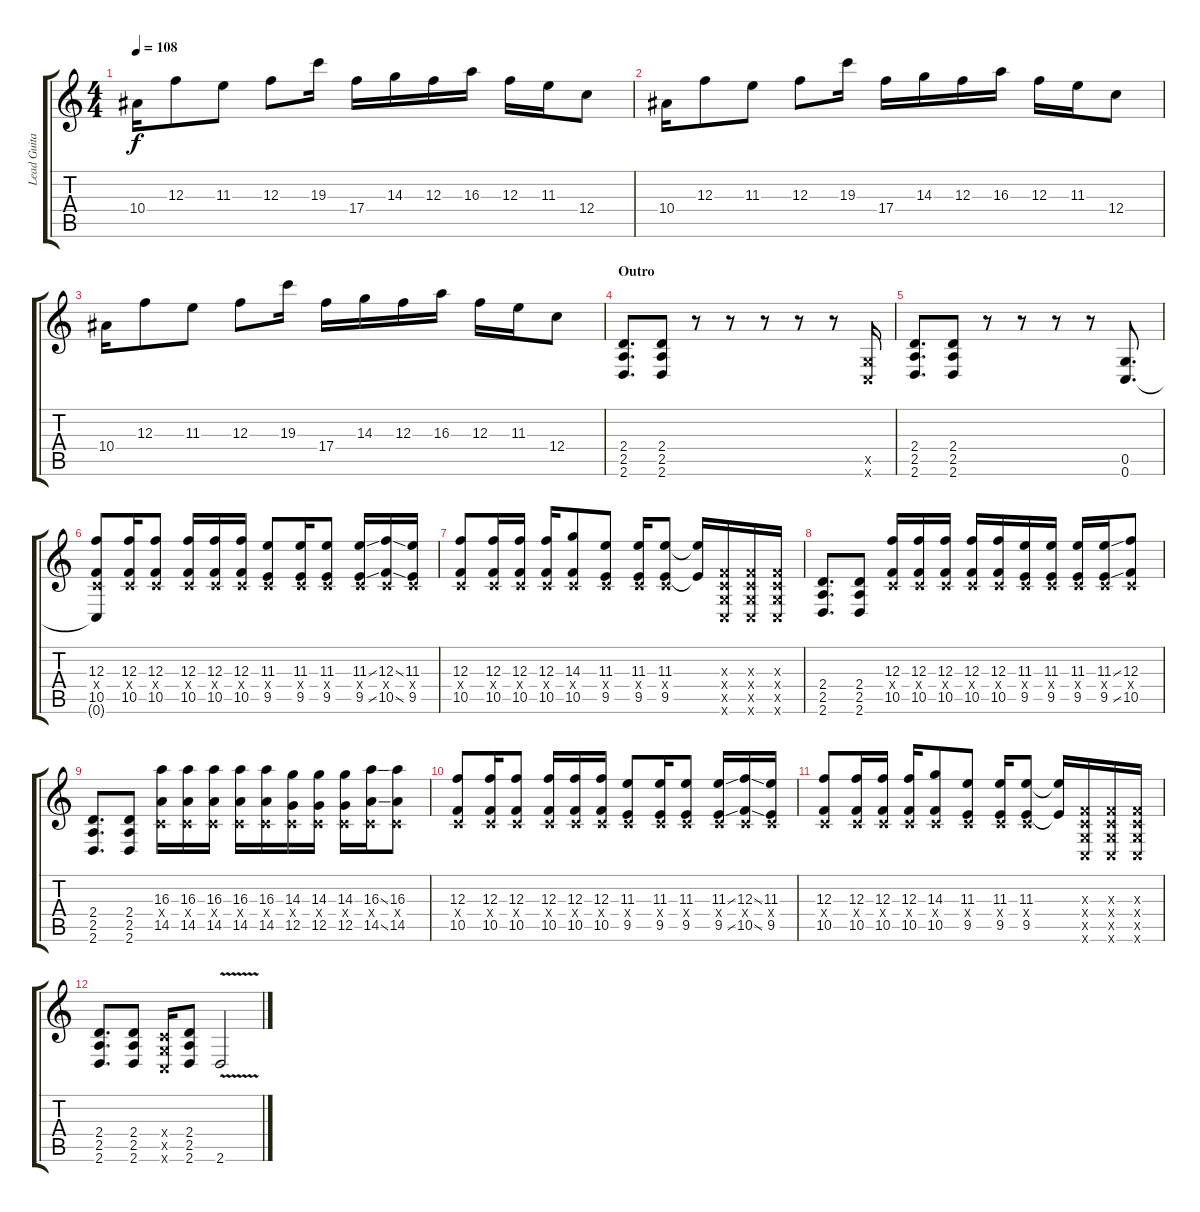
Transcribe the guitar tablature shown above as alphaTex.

\track ("Lead Guitar - Omar Espinosa" "Lead Guita") {instrument distortionguitar}
\staff {score tabs}
\tuning (D4 A3 F3 C3 G2 C2) {hide}
\ts (4 4)
\tempo 108
\clef g2
\ks c
10.4.16{dy f} 12.3.8 11.3.8 12.3.8 19.3.16 17.4.16 14.3.16 12.3.16 16.3.16 12.3.16 11.3.16 12.4.8 |
10.4.16 12.3.8 11.3.8 12.3.8 19.3.16 17.4.16 14.3.16 12.3.16 16.3.16 12.3.16 11.3.16 12.4.8 |
10.4.16 12.3.8 11.3.8 12.3.8 19.3.16 17.4.16 14.3.16 12.3.16 16.3.16 12.3.16 11.3.16 12.4.8 |
\section ("" "Outro")
(2.4 2.5 2.6).8{d} (2.4 2.5 2.6).8 r.8 r.8 r.8 r.8 r.8 (0.5{x} 0.6{x}).16 |
(2.4 2.5 2.6).8{d} (2.4 2.5 2.6).8 r.8 r.8 r.8 r.8 (0.5 0.6).8{d} |
(12.3 0.4{x} 10.5 0.6{t}).8 (12.3 0.4{x} 10.5).16 (12.3 0.4{x} 10.5).8 (12.3 0.4{x} 10.5).16 (12.3 0.4{x} 10.5).16 (12.3 0.4{x} 10.5).16 (11.3 0.4{x} 9.5).8 (11.3 0.4{x} 9.5).16 (11.3 0.4{x} 9.5).8 (11.3{ss} 0.4{x} 9.5{ss}).16 (12.3{ss} 0.4{x} 10.5{ss}).16 (11.3 0.4{x} 9.5).16 |
(12.3 0.4{x} 10.5).8 (12.3 0.4{x} 10.5).16 (12.3 0.4{x} 10.5).16 (12.3 0.4{x} 10.5).16 (14.3 0.4{x} 10.5).8 (11.3 0.4{x} 9.5).8 (11.3 0.4{x} 9.5).16 (11.3 0.4{x} 9.5).8 (11.3{t} 9.5{t}).16 (0.3{x} 0.4{x} 0.5{x} 0.6{x}).16 (0.3{x} 0.4{x} 0.5{x} 0.6{x}).16 (0.3{x} 0.4{x} 0.5{x} 0.6{x}).16 |
(2.4 2.5 2.6).8{d} (2.4 2.5 2.6).8 (12.3 0.4{x} 10.5).16 (12.3 0.4{x} 10.5).16 (12.3 0.4{x} 10.5).16 (12.3 0.4{x} 10.5).16 (12.3 0.4{x} 10.5).16 (11.3 0.4{x} 9.5).16 (11.3 0.4{x} 9.5).16 (11.3 0.4{x} 9.5).16 (11.3{ss} 0.4{x} 9.5{ss}).16 (12.3 0.4{x} 10.5).8 |
(2.4 2.5 2.6).8{d} (2.4 2.5 2.6).8 (16.3 0.4{x} 14.5).16 (16.3 0.4{x} 14.5).16 (16.3 0.4{x} 14.5).16 (16.3 0.4{x} 14.5).16 (16.3 0.4{x} 14.5).16 (14.3 0.4{x} 12.5).16 (14.3 0.4{x} 12.5).16 (14.3 0.4{x} 12.5).16 (16.3{ss} 0.4{x} 14.5{ss}).16 (16.3 0.4{x} 14.5).8 |
(12.3 0.4{x} 10.5).8 (12.3 0.4{x} 10.5).16 (12.3 0.4{x} 10.5).8 (12.3 0.4{x} 10.5).16 (12.3 0.4{x} 10.5).16 (12.3 0.4{x} 10.5).16 (11.3 0.4{x} 9.5).8 (11.3 0.4{x} 9.5).16 (11.3 0.4{x} 9.5).8 (11.3{ss} 0.4{x} 9.5{ss}).16 (12.3{ss} 0.4{x} 10.5{ss}).16 (11.3 0.4{x} 9.5).16 |
(12.3 0.4{x} 10.5).8 (12.3 0.4{x} 10.5).16 (12.3 0.4{x} 10.5).16 (12.3 0.4{x} 10.5).16 (14.3 0.4{x} 10.5).8 (11.3 0.4{x} 9.5).8 (11.3 0.4{x} 9.5).16 (11.3 0.4{x} 9.5).8 (11.3{t} 9.5{t}).16 (0.3{x} 0.4{x} 0.5{x} 0.6{x}).16 (0.3{x} 0.4{x} 0.5{x} 0.6{x}).16 (0.3{x} 0.4{x} 0.5{x} 0.6{x}).16 |
(2.4 2.5 2.6).8{d} (2.4 2.5 2.6).8 (0.4{x} 0.5{x} 0.6{x}).16 (2.4 2.5 2.6).8 2.6{v}.2
